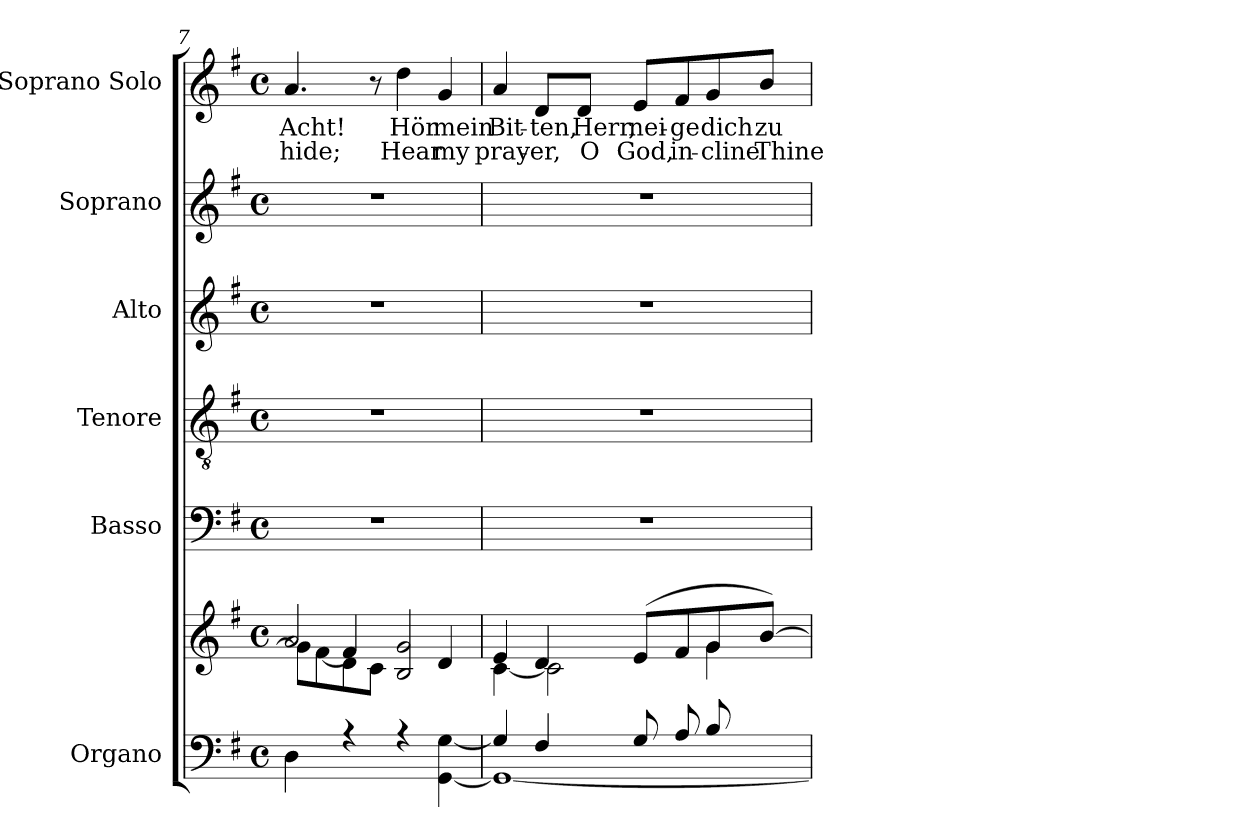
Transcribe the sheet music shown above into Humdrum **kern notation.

**kern	**kern	**kern	**kern	**kern	**kern	**kern	**text	**text
*part6	*part6	*part5	*part4	*part3	*part2	*part1	*part1	*part1
*staff7	*staff6	*staff5	*staff4	*staff3	*staff2	*staff1	*staff1	*staff1
*I"Organo	*	*I"Basso	*I"Tenore	*I"Alto	*I"Soprano	*I"Soprano Solo	*	*
*clefF4	*clefG2	*clefF4	*clefGv2	*clefG2	*clefG2	*clefG2	*	*
*k[f#]	*k[f#]	*k[f#]	*k[f#]	*k[f#]	*k[f#]	*k[f#]	*	*
*M4/4	*M4/4	*M4/4	*M4/4	*M4/4	*M4/4	*M4/4	*	*
*met(c)	*met(c)	*met(c)	*met(c)	*met(c)	*met(c)	*met(c)	*	*
=7	=7	=7	=7	=7	=7	=7	=7	=7
*^	*^	*	*	*	*	*	*	*
*	*	*	*^	*	*	*	*	*	*	*
!	!	!	!	!	!	!	!	!	!	!LO:LY:b	!LO:LY:b
1ryy	4D\	2a/	8g\L]	4ryy	1r	1r	1r	1r	4.a/	-Acht!	hide;
.	.	.	[8f#\	.	.	.	.	.	.	.	.
.	4rA	.	8d\	4f#/]	.	.	.	.	.	.	.
.	.	.	8c\J	.	.	.	.	.	8r	.	.
!	!	!	!	!	!	!	!	!	!	!LO:LY:b	!LO:LY:b
.	4rA	2B/ 2g/	4ryy	2ryy	.	.	.	.	4dd\	Hör	Hear
!	!	!	!	!	!	!	!	!	!	!LO:LY:b	!LO:LY:b
.	[4GG\ [4G\	.	4d/	.	.	.	.	.	4g/	mein	my
!!LO:PB:g=z
=8	=8	=8	=8	=8	=8	=8	=8	=8	=8	=8	=8
!	!	!	!	!	!	!	!	!	!	!LO:LY:b	!LO:LY:b
4G/]	1GG_	4e/	[4c\	2..ryy	1r	1r	1r	1r	4a/	Bit-	pray-
!	!	!	!	!	!	!	!	!	!	!LO:LY:b	!LO:LY:b
4F#/	.	4d/	2c\]	.	.	.	.	.	8d/L	-ten,	-er,
!	!	!	!	!	!	!	!	!	!	!LO:LY:b	!LO:LY:b
.	.	.	.	.	.	.	.	.	8d/J	Herr,	O
!	!	!	!	!	!	!	!	!	!	!LO:LY:b	!LO:LY:b
8G/L	.	(>8e/L	.	.	.	.	.	.	8e/L	nei-	God,
!	!	!	!	!	!	!	!	!	!	!LO:LY:b	!LO:LY:b
8A/	.	8f#/	.	.	.	.	.	.	8f#/	-ge	in-
!	!	!	!	!	!	!	!	!	!	!LO:LY:b	!LO:LY:b
8B/	.	8g/	4g\	.	.	.	.	.	8g/	dich	cline
!	!	!	!	!	!	!	!	!	!	!LO:LY:b	!LO:LY:b
8ryy	.	[8b/J)	.	8d\J	.	.	.	.	8b/J	zu	Thine
*v	*v	*	*	*	*	*	*	*	*	*	*
*	*v	*v	*v	*	*	*	*	*	*	*
=	=	=	=	=	=	=	=	=
*-	*-	*-	*-	*-	*-	*-	*-	*-
